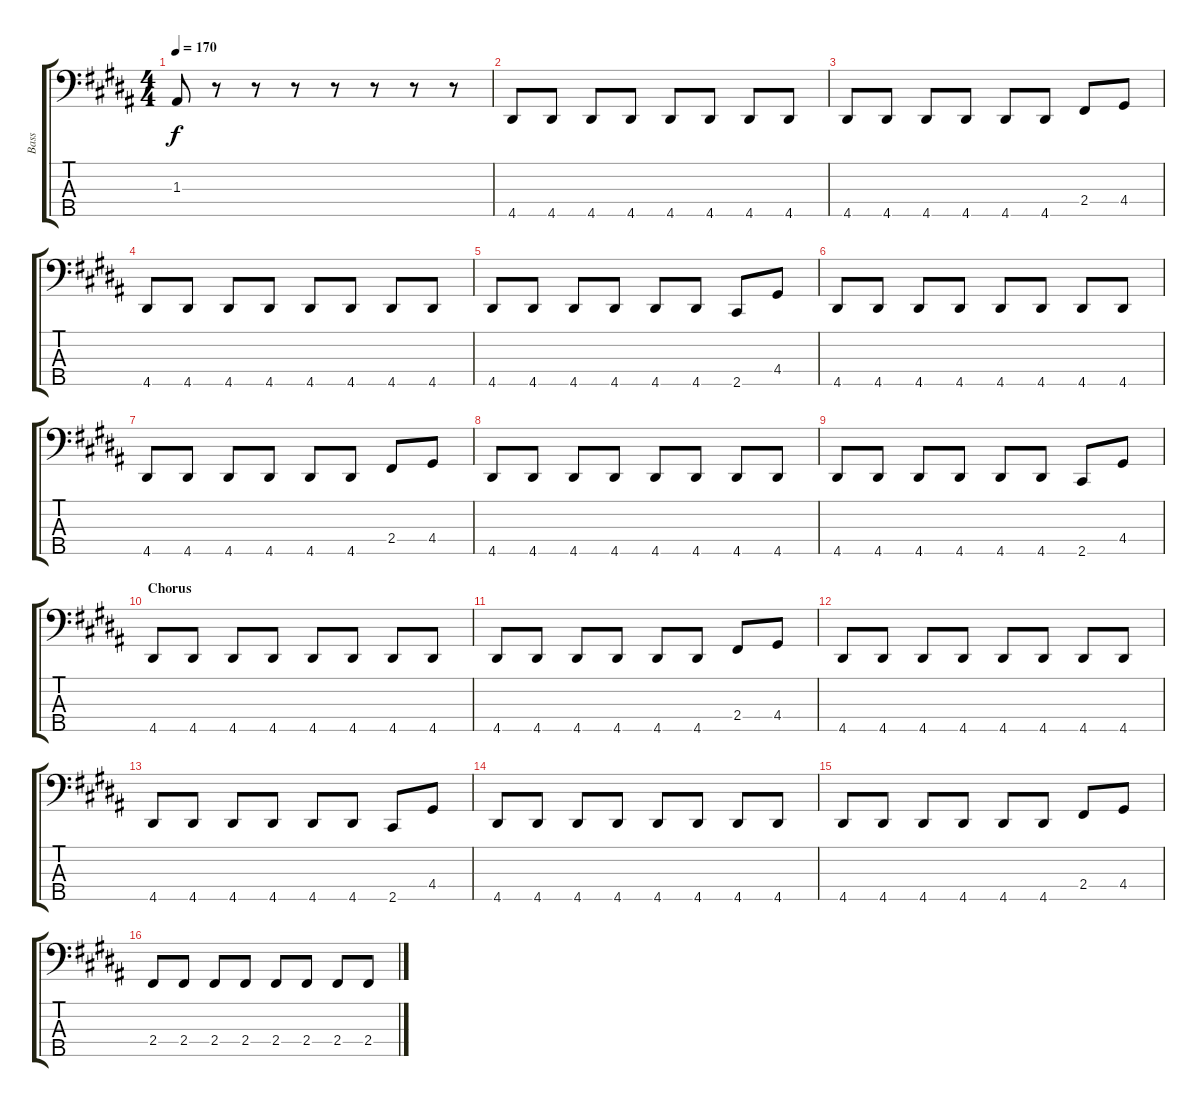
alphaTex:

\track ("Bass" "Bass") {instrument electricbasspick}
\staff {score tabs}
\tuning (G2 D2 A1 E1 B0) {hide}
\ts (4 4)
\tempo 170
\clef f4
\ks b
1.3.8{dy f} r.8 r.8 r.8 r.8 r.8 r.8 r.8 |
4.5.8 4.5.8 4.5.8 4.5.8 4.5.8 4.5.8 4.5.8 4.5.8 |
4.5.8 4.5.8 4.5.8 4.5.8 4.5.8 4.5.8 2.4.8 4.4.8 |
4.5.8 4.5.8 4.5.8 4.5.8 4.5.8 4.5.8 4.5.8 4.5.8 |
4.5.8 4.5.8 4.5.8 4.5.8 4.5.8 4.5.8 2.5.8 4.4.8 |
4.5.8 4.5.8 4.5.8 4.5.8 4.5.8 4.5.8 4.5.8 4.5.8 |
4.5.8 4.5.8 4.5.8 4.5.8 4.5.8 4.5.8 2.4.8 4.4.8 |
4.5.8 4.5.8 4.5.8 4.5.8 4.5.8 4.5.8 4.5.8 4.5.8 |
4.5.8 4.5.8 4.5.8 4.5.8 4.5.8 4.5.8 2.5.8 4.4.8 |
\section ("" "Chorus")
4.5.8 4.5.8 4.5.8 4.5.8 4.5.8 4.5.8 4.5.8 4.5.8 |
4.5.8 4.5.8 4.5.8 4.5.8 4.5.8 4.5.8 2.4.8 4.4.8 |
4.5.8 4.5.8 4.5.8 4.5.8 4.5.8 4.5.8 4.5.8 4.5.8 |
4.5.8 4.5.8 4.5.8 4.5.8 4.5.8 4.5.8 2.5.8 4.4.8 |
4.5.8 4.5.8 4.5.8 4.5.8 4.5.8 4.5.8 4.5.8 4.5.8 |
4.5.8 4.5.8 4.5.8 4.5.8 4.5.8 4.5.8 2.4.8 4.4.8 |
2.4.8 2.4.8 2.4.8 2.4.8 2.4.8 2.4.8 2.4.8 2.4.8
